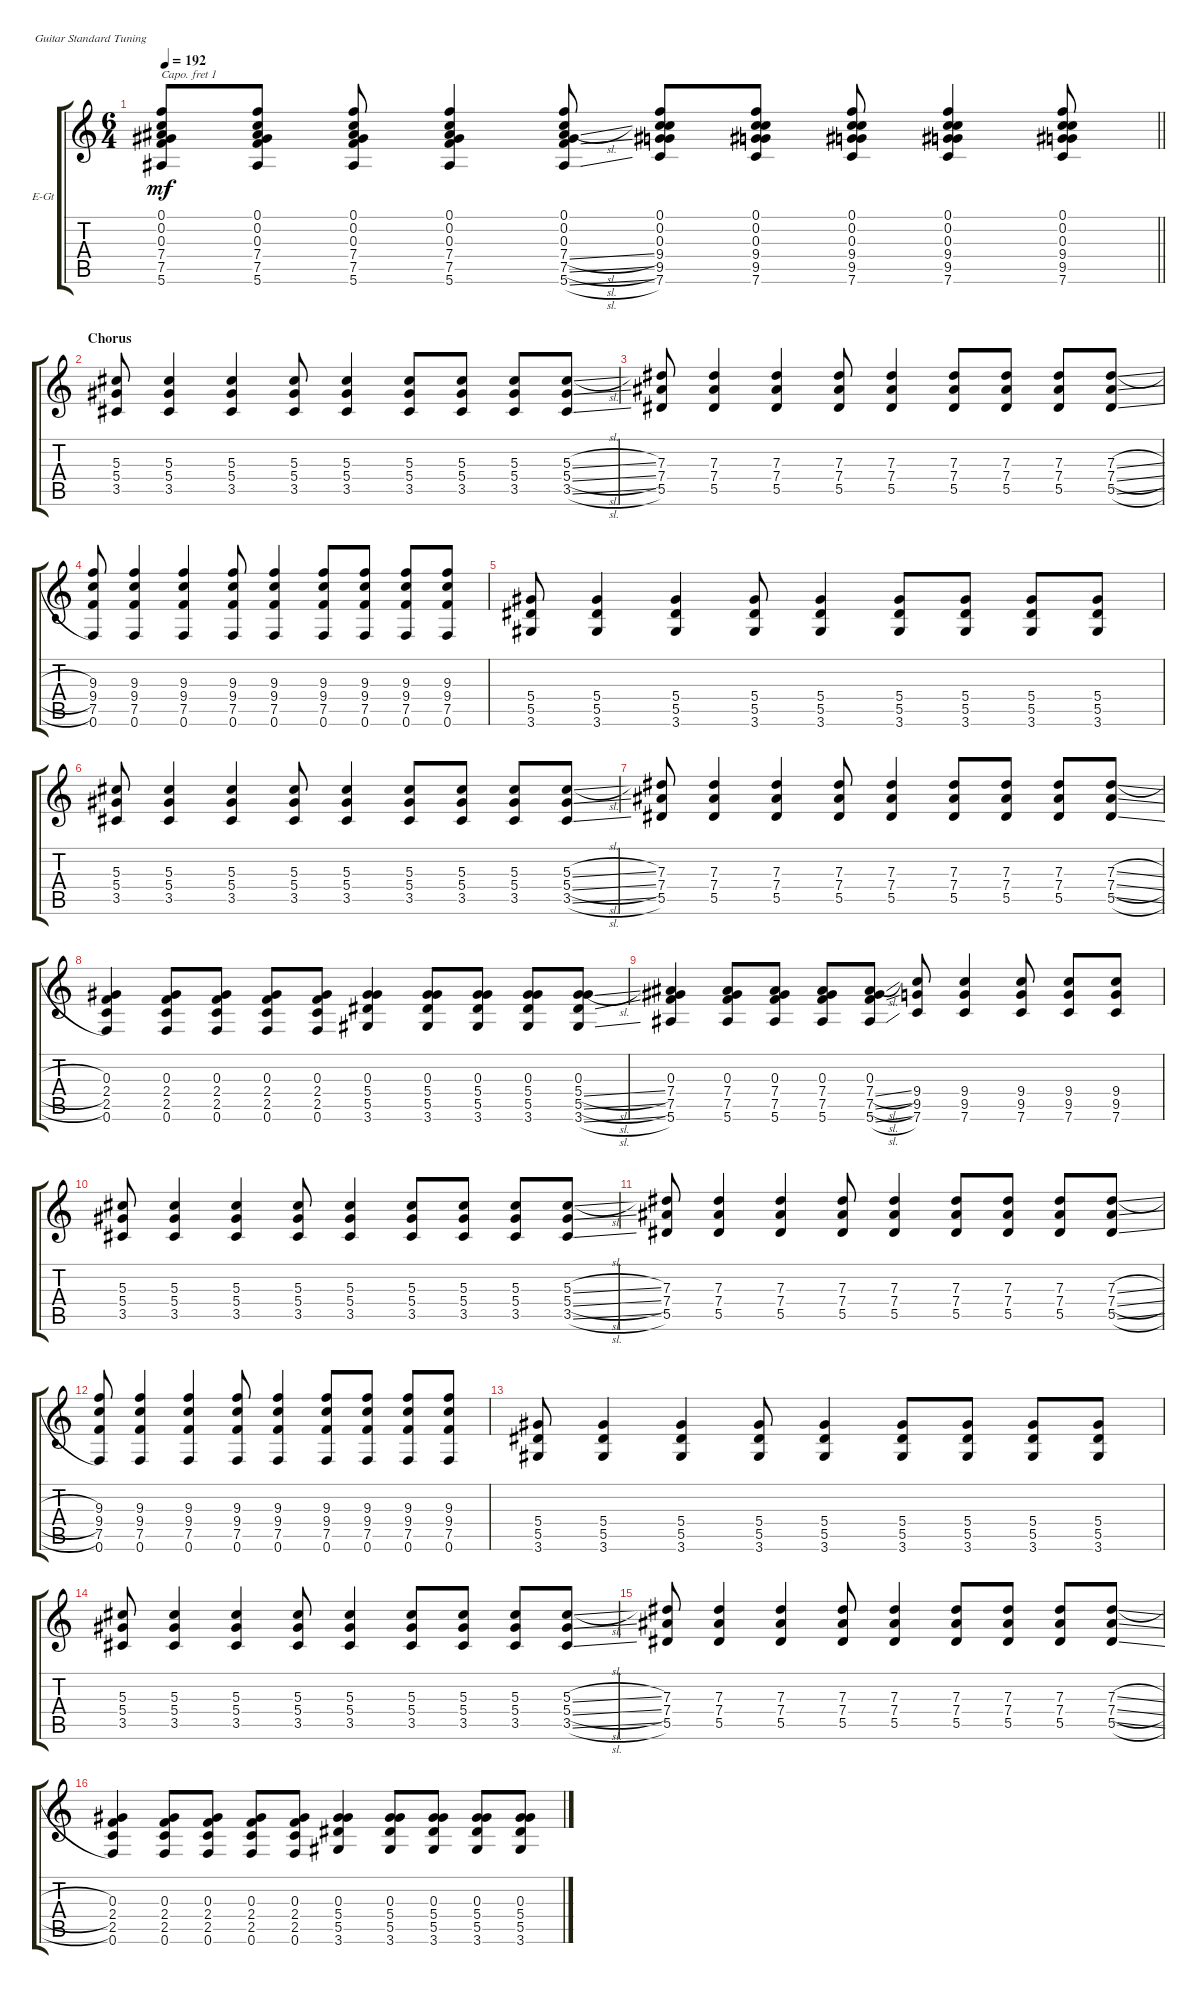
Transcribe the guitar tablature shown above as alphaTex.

\bracketExtendMode groupsimilarinstruments
\firstSystemTrackNameOrientation horizontal
\otherSystemsTrackNameOrientation horizontal
\track ("Guitar 2" "E-Gt") {instrument distortionguitar}
\staff {score tabs}
\capo 1
\tuning (E4 B3 G3 D3 A2 E2)
\ts (6 4)
\tempo 192
\clef g2
\barLineRight lightlight
\ks c
(5.6 7.5 7.4 0.3 0.2 0.1).8{dy mf} (5.6 7.5 7.4 0.3 0.2 0.1).8 (5.6 7.5 7.4 0.3 0.2 0.1).8 (5.6 7.5 7.4 0.3 0.2 0.1).4 (5.6{sl} 7.5{sl} 7.4{sl} 0.3 0.2 0.1).8 (7.6 9.5 9.4 0.3 0.2 0.1).8 (7.6 9.5 9.4 0.3 0.2 0.1).8 (7.6 9.5 9.4 0.3 0.2 0.1).8 (7.6 9.5 9.4 0.3 0.2 0.1).4 (7.6 9.5 9.4 0.3 0.2 0.1).8 |
\section ("" "Chorus")
(3.5 5.4 5.3).8 (3.5 5.4 5.3).4 (3.5 5.4 5.3).4 (3.5 5.4 5.3).8 (3.5 5.4 5.3).4 (3.5 5.4 5.3).8 (3.5 5.4 5.3).8 (3.5 5.4 5.3).8 (3.5{sl} 5.4{sl} 5.3{sl}).8 |
(5.5 7.4 7.3).8 (5.5 7.4 7.3).4 (5.5 7.4 7.3).4 (5.5 7.4 7.3).8 (5.5 7.4 7.3).4 (5.5 7.4 7.3).8 (5.5 7.4 7.3).8 (5.5 7.4 7.3).8 (5.5{sl} 7.4{sl} 7.3{sl}).8 |
(0.6 7.5 9.4 9.3).8 (0.6 7.5 9.4 9.3).4 (0.6 7.5 9.4 9.3).4 (0.6 7.5 9.4 9.3).8 (0.6 7.5 9.4 9.3).4 (0.6 7.5 9.4 9.3).8 (0.6 7.5 9.4 9.3).8 (0.6 7.5 9.4 9.3).8 (0.6 7.5 9.4 9.3).8 |
(3.6 5.5 5.4).8 (3.6 5.5 5.4).4 (3.6 5.5 5.4).4 (3.6 5.5 5.4).8 (3.6 5.5 5.4).4 (3.6 5.5 5.4).8 (3.6 5.5 5.4).8 (3.6 5.5 5.4).8 (3.6 5.5 5.4).8 |
(3.5 5.4 5.3).8 (3.5 5.4 5.3).4 (3.5 5.4 5.3).4 (3.5 5.4 5.3).8 (3.5 5.4 5.3).4 (3.5 5.4 5.3).8 (3.5 5.4 5.3).8 (3.5 5.4 5.3).8 (3.5{sl} 5.4{sl} 5.3{sl}).8 |
(5.5 7.4 7.3).8 (5.5 7.4 7.3).4 (5.5 7.4 7.3).4 (5.5 7.4 7.3).8 (5.5 7.4 7.3).4 (5.5 7.4 7.3).8 (5.5 7.4 7.3).8 (5.5 7.4 7.3).8 (5.5{sl} 7.4{sl} 7.3{sl}).8 |
(0.6 2.5 2.4 0.3).4 (0.6 2.5 2.4 0.3).8 (0.6 2.5 2.4 0.3).8 (0.6 2.5 2.4 0.3).8 (0.6 2.5 2.4 0.3).8 (3.6 5.5 5.4 0.3).4 (3.6 5.5 5.4 0.3).8 (3.6 5.5 5.4 0.3).8 (3.6 5.5 5.4 0.3).8 (3.6{sl} 5.5{sl} 5.4{sl} 0.3).8 |
(5.6 7.5 7.4 0.3).4 (5.6 7.5 7.4 0.3).8 (5.6 7.5 7.4 0.3).8 (5.6 7.5 7.4 0.3).8 (5.6{sl} 7.5{sl} 7.4{sl} 0.3).8 (7.6 9.5 9.4).8 (7.6 9.5 9.4).4 (7.6 9.5 9.4).8 (7.6 9.5 9.4).8 (7.6 9.5 9.4).8 |
(3.5 5.4 5.3).8 (3.5 5.4 5.3).4 (3.5 5.4 5.3).4 (3.5 5.4 5.3).8 (3.5 5.4 5.3).4 (3.5 5.4 5.3).8 (3.5 5.4 5.3).8 (3.5 5.4 5.3).8 (3.5{sl} 5.4{sl} 5.3{sl}).8 |
(5.5 7.4 7.3).8 (5.5 7.4 7.3).4 (5.5 7.4 7.3).4 (5.5 7.4 7.3).8 (5.5 7.4 7.3).4 (5.5 7.4 7.3).8 (5.5 7.4 7.3).8 (5.5 7.4 7.3).8 (5.5{sl} 7.4{sl} 7.3{sl}).8 |
(0.6 7.5 9.4 9.3).8 (0.6 7.5 9.4 9.3).4 (0.6 7.5 9.4 9.3).4 (0.6 7.5 9.4 9.3).8 (0.6 7.5 9.4 9.3).4 (0.6 7.5 9.4 9.3).8 (0.6 7.5 9.4 9.3).8 (0.6 7.5 9.4 9.3).8 (0.6 7.5 9.4 9.3).8 |
(3.6 5.5 5.4).8 (3.6 5.5 5.4).4 (3.6 5.5 5.4).4 (3.6 5.5 5.4).8 (3.6 5.5 5.4).4 (3.6 5.5 5.4).8 (3.6 5.5 5.4).8 (3.6 5.5 5.4).8 (3.6 5.5 5.4).8 |
(3.5 5.4 5.3).8 (3.5 5.4 5.3).4 (3.5 5.4 5.3).4 (3.5 5.4 5.3).8 (3.5 5.4 5.3).4 (3.5 5.4 5.3).8 (3.5 5.4 5.3).8 (3.5 5.4 5.3).8 (3.5{sl} 5.4{sl} 5.3{sl}).8 |
(5.5 7.4 7.3).8 (5.5 7.4 7.3).4 (5.5 7.4 7.3).4 (5.5 7.4 7.3).8 (5.5 7.4 7.3).4 (5.5 7.4 7.3).8 (5.5 7.4 7.3).8 (5.5 7.4 7.3).8 (5.5{sl} 7.4{sl} 7.3{sl}).8 |
(0.6 2.5 2.4 0.3).4 (0.6 2.5 2.4 0.3).8 (0.6 2.5 2.4 0.3).8 (0.6 2.5 2.4 0.3).8 (0.6 2.5 2.4 0.3).8 (3.6 5.5 5.4 0.3).4 (3.6 5.5 5.4 0.3).8 (3.6 5.5 5.4 0.3).8 (3.6 5.5 5.4 0.3).8 (3.6{sl} 5.5{sl} 5.4{sl} 0.3).8
